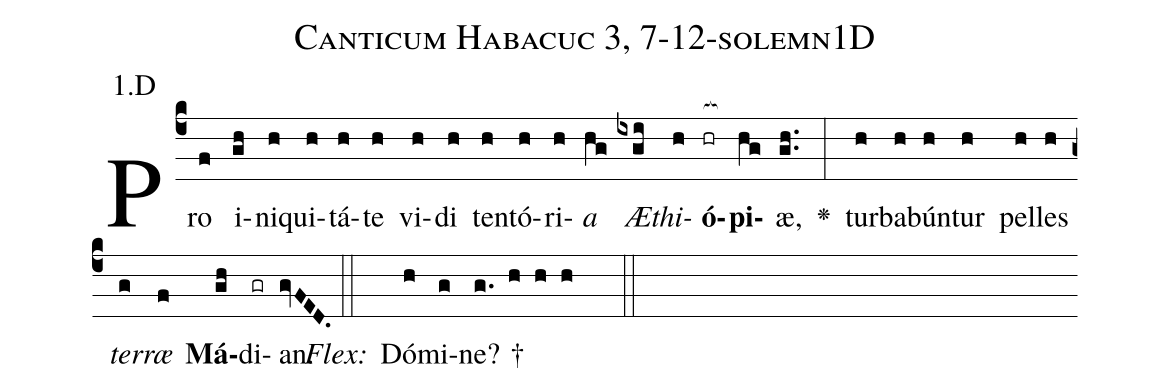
name: Canticum Habacuc 3, 7-12-solemn1D;
annotation: 1.D;
%%
(c4)Pro(f) i(gh)ni(h)qui(h)tá(h)te(h) vi(h)di(h) ten(h)tó(h)ri(h)<i>a</i>(hg) <i>Æ</i>(ixgi)<i>thi</i>(h)<b>ó</b>(hr[ocb:1{])<b>pi</b>(hg[ocb:0}])æ,(gh..) <v>\greheightstar</v>(:) tur(h)ba(h)bún(h)tur(h) pel(h)les(h) <i>ter</i>(g)<i>ræ</i>(f) <b>Má</b>(gh)di(gr)an.(gvFED.) (::)
<i>Flex:</i>()  Dó(h)mi(g)ne? †(g. h h h  ::)

%E(h) u(h) o(g) u(f) a(gh) e.(gvFED.) (::)
